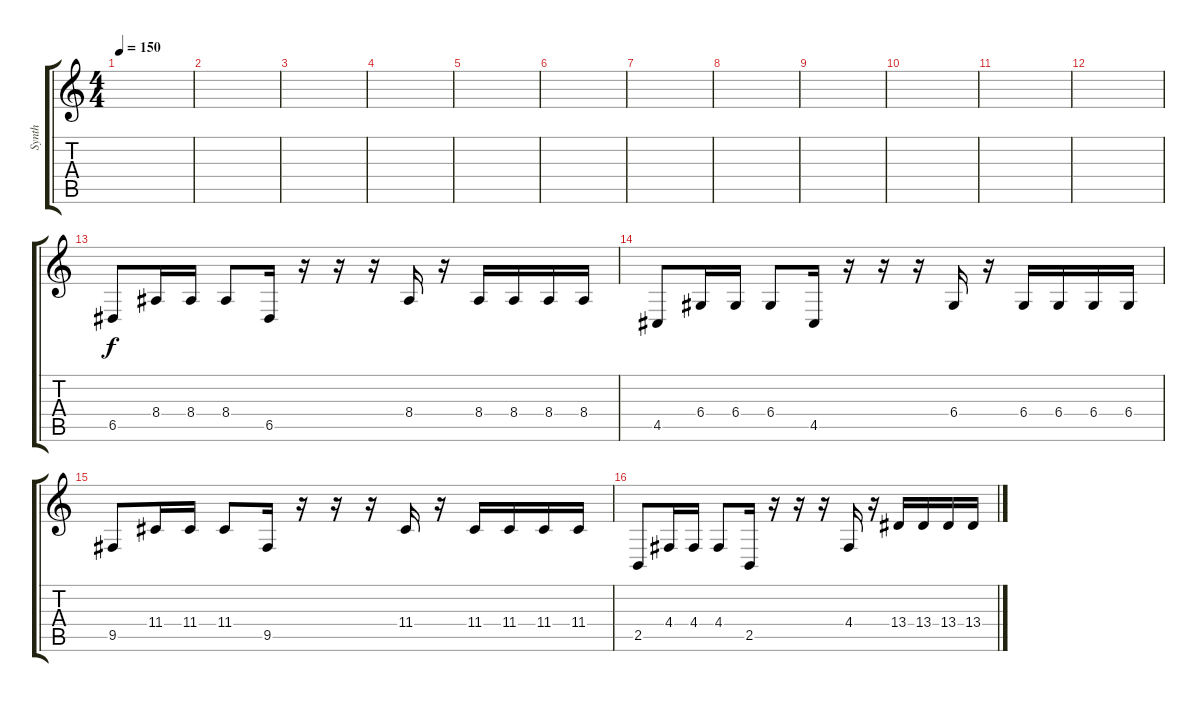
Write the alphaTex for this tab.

\track ("Synth" "Synth") {instrument lead2sawtooth}
\staff {score tabs}
\tuning (E4 B3 G3 D3 A2 E2) {hide}
\ts (4 4)
\tempo 150
\clef g2
\ks c
|
|
|
|
|
|
|
|
|
|
|
|
6.5.8{volume 12} 8.4.16 8.4.16 8.4.8 6.5.16 r.16 r.16 r.16 8.4.16 r.16 8.4.16 8.4.16 8.4.16 8.4.16 |
4.5.8 6.4.16 6.4.16 6.4.8 4.5.16 r.16 r.16 r.16 6.4.16 r.16 6.4.16 6.4.16 6.4.16 6.4.16 |
9.5.8 11.4.16 11.4.16 11.4.8 9.5.16 r.16 r.16 r.16 11.4.16 r.16 11.4.16 11.4.16 11.4.16 11.4.16 |
2.5.8 4.4.16 4.4.16 4.4.8 2.5.16 r.16 r.16 r.16 4.4.16 r.16 13.4.16 13.4.16 13.4.16 13.4.16
